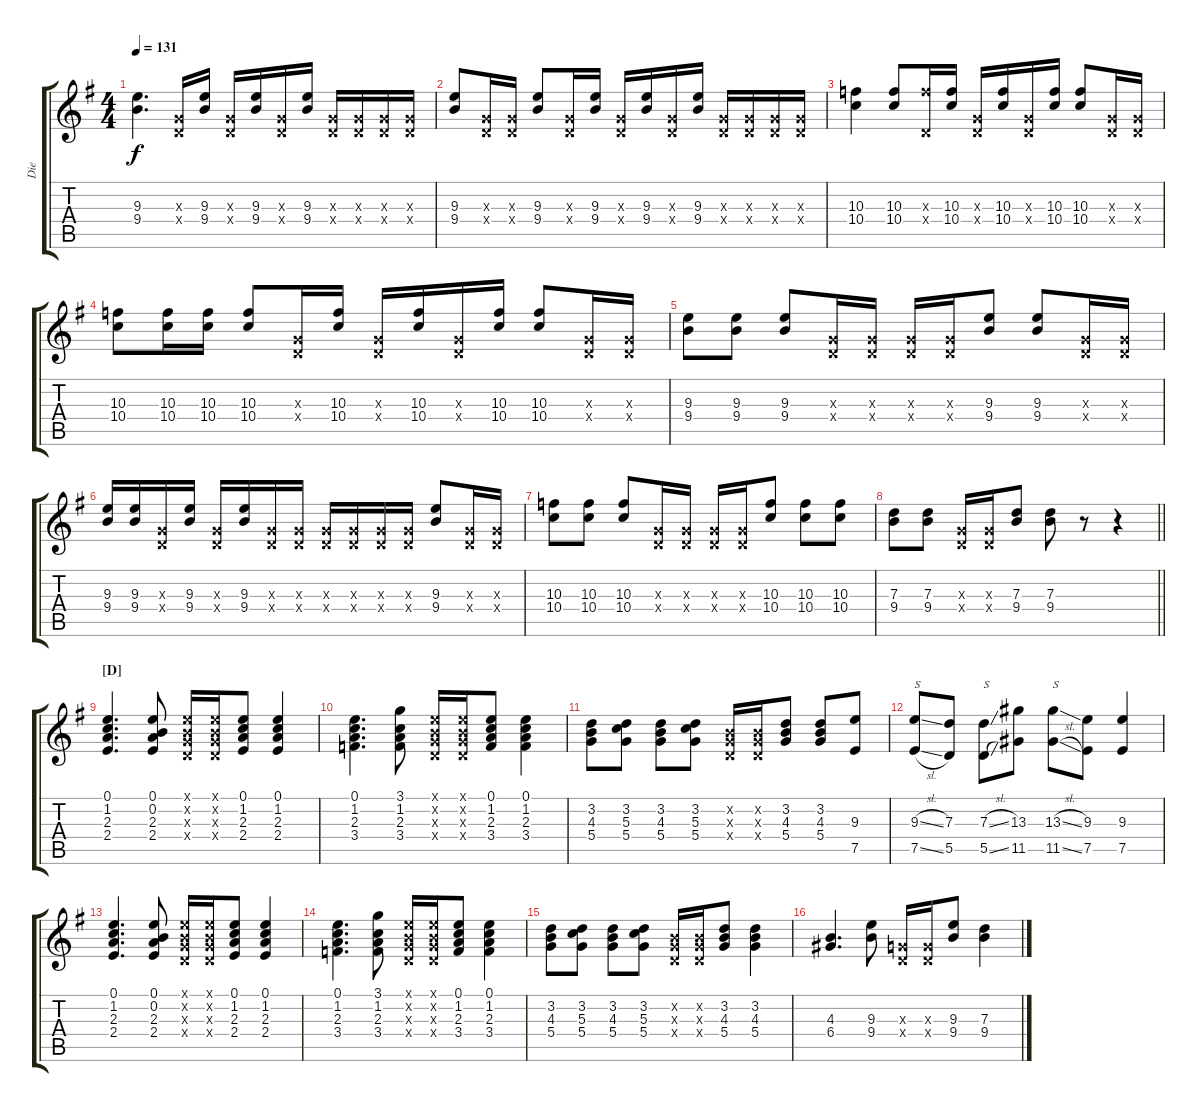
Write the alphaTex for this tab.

\track ("Die" "Die") {instrument distortionguitar}
\staff {score tabs}
\tuning (E4 B3 G3 D3 A2 E2) {hide}
\ts (4 4)
\tempo 131
\clef g2
\ks eminor
(9.3 9.4).4{d dy f} (0.3{x} 0.4{x}).16 (9.3 9.4).16 (0.3{x} 0.4{x}).16 (9.3 9.4).16 (0.3{x} 0.4{x}).16 (9.3 9.4).16 (0.3{x} 0.4{x}).16 (0.3{x} 0.4{x}).16 (0.3{x} 0.4{x}).16 (0.3{x} 0.4{x}).16 |
(9.3 9.4).8 (0.3{x} 0.4{x}).16 (0.3{x} 0.4{x}).16 (9.3 9.4).8 (0.3{x} 0.4{x}).16 (9.3 9.4).16 (0.3{x} 0.4{x}).16 (9.3 9.4).16 (0.3{x} 0.4{x}).16 (9.3 9.4).16 (0.3{x} 0.4{x}).16 (0.3{x} 0.4{x}).16 (0.3{x} 0.4{x}).16 (0.3{x} 0.4{x}).16 |
(10.3 10.4).4 (10.3 10.4).8 (10.3{x} 0.4{x}).16 (10.3 10.4).16 (0.3{x} 0.4{x}).16 (10.3 10.4).16 (0.3{x} 0.4{x}).16 (10.3 10.4).16 (10.3 10.4).8 (0.3{x} 0.4{x}).16 (0.3{x} 0.4{x}).16 |
(10.3 10.4).8 (10.3 10.4).16 (10.3 10.4).16 (10.3 10.4).8 (0.3{x} 0.4{x}).16 (10.3 10.4).16 (0.3{x} 0.4{x}).16 (10.3 10.4).16 (0.3{x} 0.4{x}).16 (10.3 10.4).16 (10.3 10.4).8 (0.3{x} 0.4{x}).16 (0.3{x} 0.4{x}).16 |
(9.3 9.4).8 (9.3 9.4).8 (9.3 9.4).8 (0.3{x} 0.4{x}).16 (0.3{x} 0.4{x}).16 (0.3{x} 0.4{x}).16 (0.3{x} 0.4{x}).16 (9.3 9.4).8 (9.3 9.4).8 (0.3{x} 0.4{x}).16 (0.3{x} 0.4{x}).16 |
(9.3 9.4).16 (9.3 9.4).16 (0.3{x} 0.4{x}).16 (9.3 9.4).16 (0.3{x} 0.4{x}).16 (9.3 9.4).16 (0.3{x} 0.4{x}).16 (0.3{x} 0.4{x}).16 (0.3{x} 0.4{x}).16 (0.3{x} 0.4{x}).16 (0.3{x} 0.4{x}).16 (0.3{x} 0.4{x}).16 (9.3 9.4).8 (0.3{x} 0.4{x}).16 (0.3{x} 0.4{x}).16 |
(10.3 10.4).8 (10.3 10.4).8 (10.3 10.4).8 (0.3{x} 0.4{x}).16 (0.3{x} 0.4{x}).16 (0.3{x} 0.4{x}).16 (0.3{x} 0.4{x}).16 (10.3 10.4).8 (10.3 10.4).8 (10.3 10.4).8 |
\barLineRight lightlight
(7.3 9.4).8 (7.3 9.4).8 (0.3{x} 0.4{x}).16 (0.3{x} 0.4{x}).16 (7.3 9.4).8 (7.3 9.4).8 r.8 r.4 |
\section ("" "[D]")
(0.1 1.2 2.3 2.4).4{d} (0.1 0.2 2.3 2.4).8 (0.1{x} 0.2{x} 0.3{x} 0.4{x}).16 (0.1{x} 0.2{x} 0.3{x} 0.4{x}).16 (0.1 1.2 2.3 2.4).8 (0.1 1.2 2.3 2.4).4 |
(0.1 1.2 2.3 3.4).4{d} (3.1 1.2 2.3 3.4).8 (0.1{x} 0.2{x} 0.3{x} 0.4{x}).16 (0.1{x} 0.2{x} 0.3{x} 0.4{x}).16 (0.1 1.2 2.3 3.4).8 (0.1 1.2 2.3 3.4).4 |
(3.2 4.3 5.4).8 (3.2 5.3 5.4).8 (3.2 4.3 5.4).8 (3.2 5.3 5.4).8 (0.2{x} 0.3{x} 0.4{x}).16 (0.2{x} 0.3{x} 0.4{x}).16 (3.2 4.3 5.4).8 (3.2 4.3 5.4).8 (9.3 7.5).8 |
(9.3{sl} 7.5{sl}).8{txt "S"} (7.3 5.5).8 (7.3{sl} 5.5{sl}).8{txt "S"} (13.3 11.5).8 (13.3{sl} 11.5{sl}).8{txt "S"} (9.3 7.5).8 (9.3 7.5).4 |
(0.1 1.2 2.3 2.4).4{d} (0.1 0.2 2.3 2.4).8 (0.1{x} 0.2{x} 0.3{x} 0.4{x}).16 (0.1{x} 0.2{x} 0.3{x} 0.4{x}).16 (0.1 1.2 2.3 2.4).8 (0.1 1.2 2.3 2.4).4 |
(0.1 1.2 2.3 3.4).4{d} (3.1 1.2 2.3 3.4).8 (0.1{x} 0.2{x} 0.3{x} 0.4{x}).16 (0.1{x} 0.2{x} 0.3{x} 0.4{x}).16 (0.1 1.2 2.3 3.4).8 (0.1 1.2 2.3 3.4).4 |
(3.2 4.3 5.4).8 (3.2 5.3 5.4).8 (3.2 4.3 5.4).8 (3.2 5.3 5.4).8 (0.2{x} 0.3{x} 0.4{x}).16 (0.2{x} 0.3{x} 0.4{x}).16 (3.2 4.3 5.4).8 (3.2 4.3 5.4).4 |
(4.3 6.4).4{d} (9.3 9.4).8 (0.3{x} 0.4{x}).16 (0.3{x} 0.4{x}).16 (9.3 9.4).8 (7.3 9.4).4
